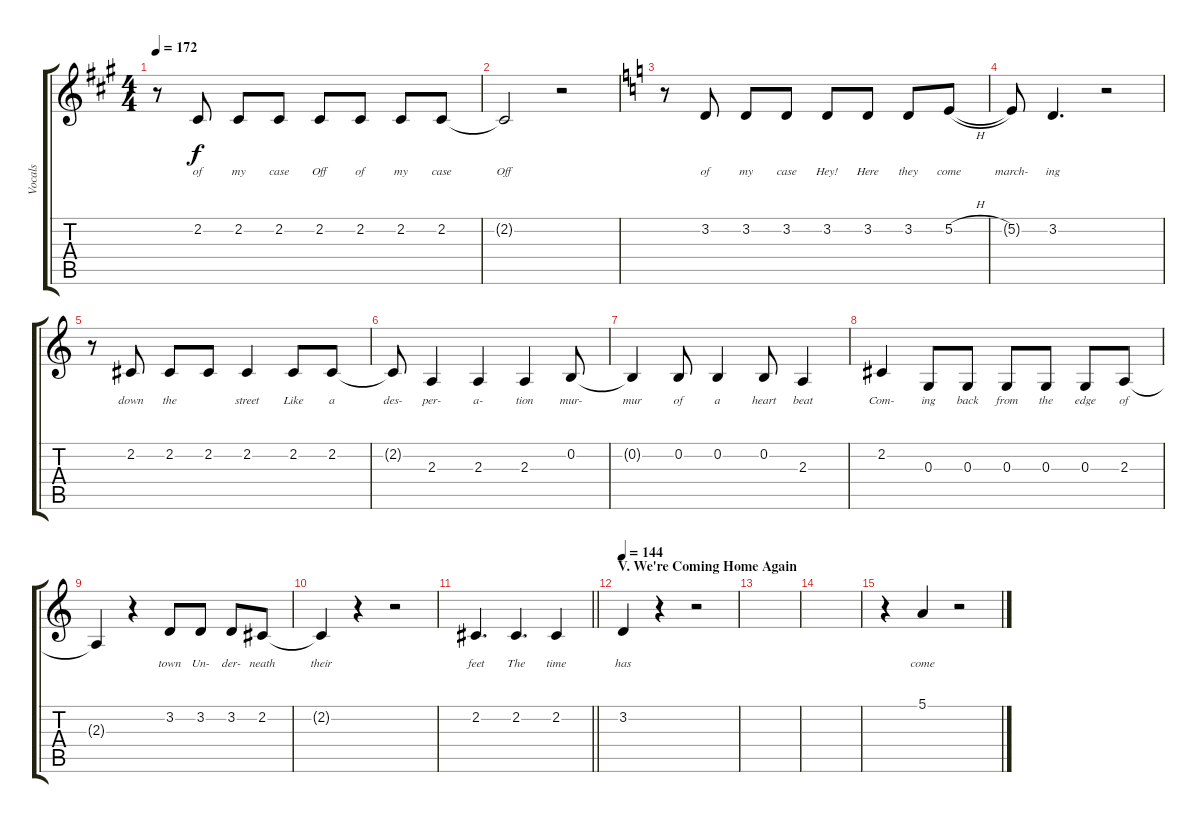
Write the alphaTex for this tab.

\track ("Vocals" "Vocals") {instrument clarinet}
\staff {score tabs}
\tuning (E4 B3 G3 D3 A2 E2) {hide}
\ts (4 4)
\tempo 172
\clef g2
\ks a
r.8{dy f} 2.2.8{lyrics (0 "of") lyrics (1 "") lyrics (2 "") lyrics (3 "") lyrics (4 "")} 2.2.8{lyrics (0 "my") lyrics (1 "") lyrics (2 "") lyrics (3 "") lyrics (4 "")} 2.2.8{lyrics (0 "case") lyrics (1 "") lyrics (2 "") lyrics (3 "") lyrics (4 "")} 2.2.8{lyrics (0 "Off") lyrics (1 "") lyrics (2 "") lyrics (3 "") lyrics (4 "")} 2.2.8{lyrics (0 "of") lyrics (1 "") lyrics (2 "") lyrics (3 "") lyrics (4 "")} 2.2.8{lyrics (0 "my") lyrics (1 "") lyrics (2 "") lyrics (3 "") lyrics (4 "")} 2.2.8{lyrics (0 "case") lyrics (1 "") lyrics (2 "") lyrics (3 "") lyrics (4 "")} |
2.2{t}.2{lyrics (0 "Off") lyrics (1 "") lyrics (2 "") lyrics (3 "") lyrics (4 "")} r.2 |
\ks c
r.8 3.2.8{lyrics (0 "of") lyrics (1 "") lyrics (2 "") lyrics (3 "") lyrics (4 "")} 3.2.8{lyrics (0 "my") lyrics (1 "") lyrics (2 "") lyrics (3 "") lyrics (4 "")} 3.2.8{lyrics (0 "case") lyrics (1 "") lyrics (2 "") lyrics (3 "") lyrics (4 "")} 3.2.8{lyrics (0 "Hey!") lyrics (1 "") lyrics (2 "") lyrics (3 "") lyrics (4 "")} 3.2.8{lyrics (0 "Here") lyrics (1 "") lyrics (2 "") lyrics (3 "") lyrics (4 "")} 3.2.8{lyrics (0 "they") lyrics (1 "") lyrics (2 "") lyrics (3 "") lyrics (4 "")} 5.2{h}.8{lyrics (0 "come") lyrics (1 "") lyrics (2 "") lyrics (3 "") lyrics (4 "")} |
5.2{t}.8{lyrics (0 "march-") lyrics (1 "") lyrics (2 "") lyrics (3 "") lyrics (4 "")} 3.2.4{d lyrics (0 "ing") lyrics (1 "") lyrics (2 "") lyrics (3 "") lyrics (4 "")} r.2 |
r.8 2.2.8{lyrics (0 "down") lyrics (1 "") lyrics (2 "") lyrics (3 "") lyrics (4 "")} 2.2.8{lyrics (0 "the") lyrics (1 "") lyrics (2 "") lyrics (3 "") lyrics (4 "")} 2.2.8{lyrics (0 "") lyrics (1 "") lyrics (2 "") lyrics (3 "") lyrics (4 "")} 2.2.4{lyrics (0 "street") lyrics (1 "") lyrics (2 "") lyrics (3 "") lyrics (4 "")} 2.2.8{lyrics (0 "Like") lyrics (1 "") lyrics (2 "") lyrics (3 "") lyrics (4 "")} 2.2.8{lyrics (0 "a") lyrics (1 "") lyrics (2 "") lyrics (3 "") lyrics (4 "")} |
2.2{t}.8{lyrics (0 "des-") lyrics (1 "") lyrics (2 "") lyrics (3 "") lyrics (4 "")} 2.3.4{lyrics (0 "per-") lyrics (1 "") lyrics (2 "") lyrics (3 "") lyrics (4 "")} 2.3.4{lyrics (0 "a-") lyrics (1 "") lyrics (2 "") lyrics (3 "") lyrics (4 "")} 2.3.4{lyrics (0 "tion") lyrics (1 "") lyrics (2 "") lyrics (3 "") lyrics (4 "")} 0.2.8{lyrics (0 "mur-") lyrics (1 "") lyrics (2 "") lyrics (3 "") lyrics (4 "")} |
0.2{t}.4{lyrics (0 "mur") lyrics (1 "") lyrics (2 "") lyrics (3 "") lyrics (4 "")} 0.2.8{lyrics (0 "of") lyrics (1 "") lyrics (2 "") lyrics (3 "") lyrics (4 "")} 0.2.4{lyrics (0 "a") lyrics (1 "") lyrics (2 "") lyrics (3 "") lyrics (4 "")} 0.2.8{lyrics (0 "heart") lyrics (1 "") lyrics (2 "") lyrics (3 "") lyrics (4 "")} 2.3.4{lyrics (0 "beat") lyrics (1 "") lyrics (2 "") lyrics (3 "") lyrics (4 "")} |
2.2.4{lyrics (0 "Com-") lyrics (1 "") lyrics (2 "") lyrics (3 "") lyrics (4 "")} 0.3.8{lyrics (0 "ing") lyrics (1 "") lyrics (2 "") lyrics (3 "") lyrics (4 "")} 0.3.8{lyrics (0 "back") lyrics (1 "") lyrics (2 "") lyrics (3 "") lyrics (4 "")} 0.3.8{lyrics (0 "from") lyrics (1 "") lyrics (2 "") lyrics (3 "") lyrics (4 "")} 0.3.8{lyrics (0 "the") lyrics (1 "") lyrics (2 "") lyrics (3 "") lyrics (4 "")} 0.3.8{lyrics (0 "edge") lyrics (1 "") lyrics (2 "") lyrics (3 "") lyrics (4 "")} 2.3.8{lyrics (0 "of") lyrics (1 "") lyrics (2 "") lyrics (3 "") lyrics (4 "")} |
2.3{t}.4{lyrics (0 "") lyrics (1 "") lyrics (2 "") lyrics (3 "") lyrics (4 "")} r.4 3.2.8{lyrics (0 "town") lyrics (1 "") lyrics (2 "") lyrics (3 "") lyrics (4 "")} 3.2.8{lyrics (0 "Un-") lyrics (1 "") lyrics (2 "") lyrics (3 "") lyrics (4 "")} 3.2.8{lyrics (0 "der-") lyrics (1 "") lyrics (2 "") lyrics (3 "") lyrics (4 "")} 2.2.8{lyrics (0 "neath") lyrics (1 "") lyrics (2 "") lyrics (3 "") lyrics (4 "")} |
2.2{t}.4{lyrics (0 "their") lyrics (1 "") lyrics (2 "") lyrics (3 "") lyrics (4 "")} r.4 r.2 |
\barLineRight lightlight
2.2.4{d lyrics (0 "feet") lyrics (1 "") lyrics (2 "") lyrics (3 "") lyrics (4 "")} 2.2.4{d lyrics (0 "The") lyrics (1 "") lyrics (2 "") lyrics (3 "") lyrics (4 "")} 2.2.4{lyrics (0 "time") lyrics (1 "") lyrics (2 "") lyrics (3 "") lyrics (4 "")} |
\section ("" "V. We're Coming Home Again")
\tempo 144
3.2.4{lyrics (0 "has") lyrics (1 "") lyrics (2 "") lyrics (3 "") lyrics (4 "")} r.4{instrument clarinet} r.2 |
|
|
r.4 5.1.4{lyrics (0 "come") lyrics (1 "") lyrics (2 "") lyrics (3 "") lyrics (4 "")} r.2
